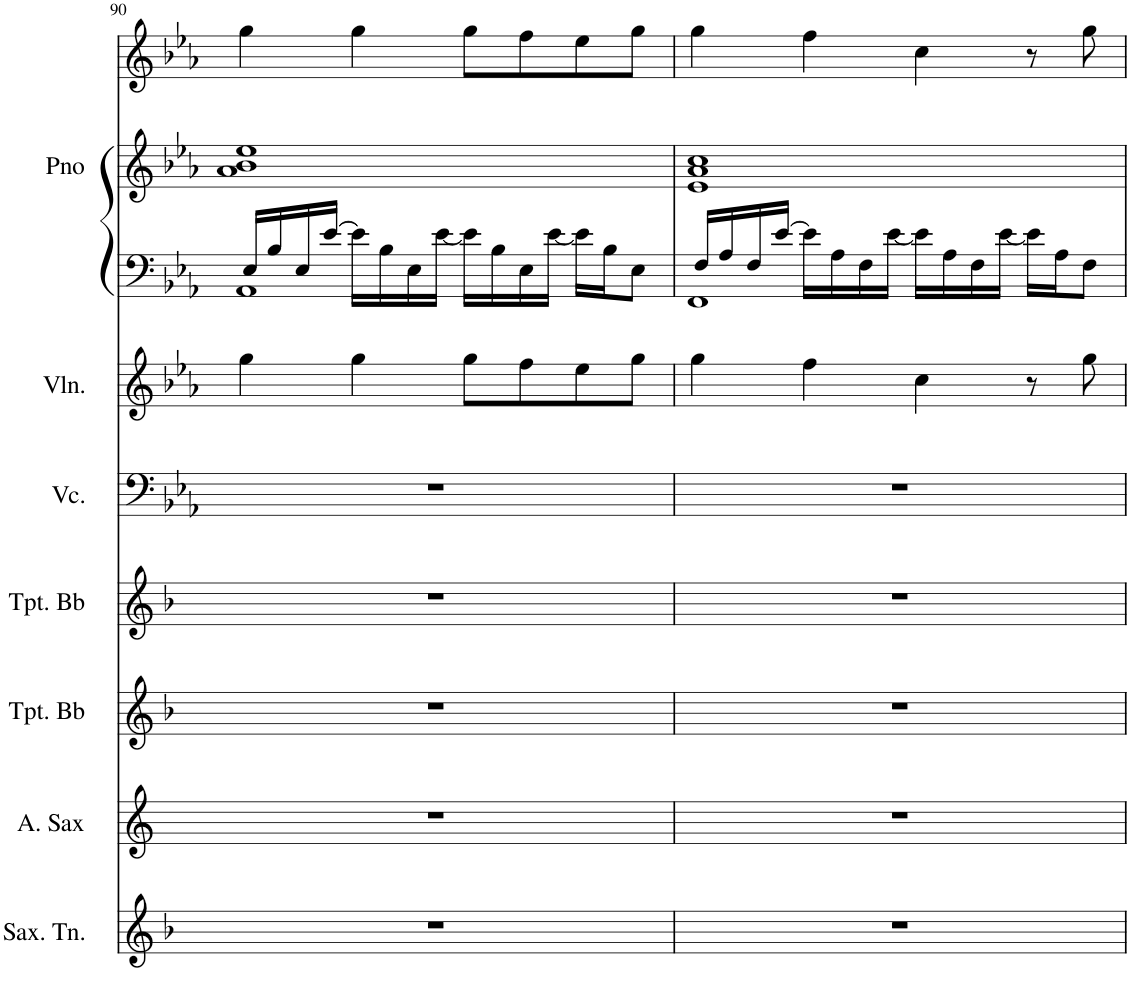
**kern	**kern	**kern	**kern	**kern	**kern	**kern	**kern	**kern
*part7	*part6	*part5	*part4	*part3	*part2	*part1	*part1	*part1
*staff9	*staff8	*staff7	*staff6	*staff5	*staff4	*staff3	*staff2	*staff1
*I"Saxofone Tenor	*I"Saxofone Alto	*I"Trompete Bb	*I"Trompete Bb	*I"Violoncelo	*I"Violino	*I"Piano	*	*
*I'Sax. Tn.	*	*I'Tpt. Bb	*I'Tpt. Bb	*I'Vc.	*I'Vln.	*I'Pno	*	*
!!LO:PB:g=z
*clefG2	*clefG2	*clefG2	*clefG2	*clefF4	*clefG2	*clefF4	*clefG2	*clefG2
*Trd8c14	*Trd5c9	*Trd1c2	*Trd1c2	*	*	*	*	*
*k[b-]	*k[]	*k[b-]	*k[b-]	*k[b-e-a-]	*k[b-e-a-]	*k[b-e-a-]	*k[b-e-a-]	*k[b-e-a-]
*M4/4	*M4/4	*M4/4	*M4/4	*M4/4	*M4/4	*M4/4	*M4/4	*M4/4
=90	=90	=90	=90	=90	=90	=90	=90	=90
*	*	*	*	*	*	*^	*	*
1r	1r	1r	1r	1r	4gg\	16E-/LL	1AA-	1a- 1b- 1ee-	4gg\
.	.	.	.	.	.	16B-/	.	.	.
.	.	.	.	.	.	16E-/	.	.	.
.	.	.	.	.	.	[16e-/JJ	.	.	.
.	.	.	.	.	4gg\	16e-\LL]	.	.	4gg\
.	.	.	.	.	.	16B-\	.	.	.
.	.	.	.	.	.	16E-\	.	.	.
.	.	.	.	.	.	[16e-\JJ	.	.	.
.	.	.	.	.	8gg\L	16e-\LL]	.	.	8gg\L
.	.	.	.	.	.	16B-\	.	.	.
.	.	.	.	.	8ff\	16E-\	.	.	8ff\
.	.	.	.	.	.	[16e-\JJ	.	.	.
.	.	.	.	.	8ee-\	16e-\LL]	.	.	8ee-\
.	.	.	.	.	.	16B-\J	.	.	.
.	.	.	.	.	8gg\J	8E-\J	.	.	8gg\J
=91	=91	=91	=91	=91	=91	=91	=91	=91	=91
1r	1r	1r	1r	1r	4gg\	16F/LL	1FF	1e- 1a- 1cc	4gg\
.	.	.	.	.	.	16A-/	.	.	.
.	.	.	.	.	.	16F/	.	.	.
.	.	.	.	.	.	[16e-/JJ	.	.	.
.	.	.	.	.	4ff\	16e-\LL]	.	.	4ff\
.	.	.	.	.	.	16A-\	.	.	.
.	.	.	.	.	.	16F\	.	.	.
.	.	.	.	.	.	[16e-\JJ	.	.	.
.	.	.	.	.	4cc\	16e-\LL]	.	.	4cc\
.	.	.	.	.	.	16A-\	.	.	.
.	.	.	.	.	.	16F\	.	.	.
.	.	.	.	.	.	[16e-\JJ	.	.	.
.	.	.	.	.	8r	16e-\LL]	.	.	8r
.	.	.	.	.	.	16A-\J	.	.	.
.	.	.	.	.	8gg\	8F\J	.	.	8gg\
*	*	*	*	*	*	*v	*v	*	*
=	=	=	=	=	=	=	=	=
*-	*-	*-	*-	*-	*-	*-	*-	*-
